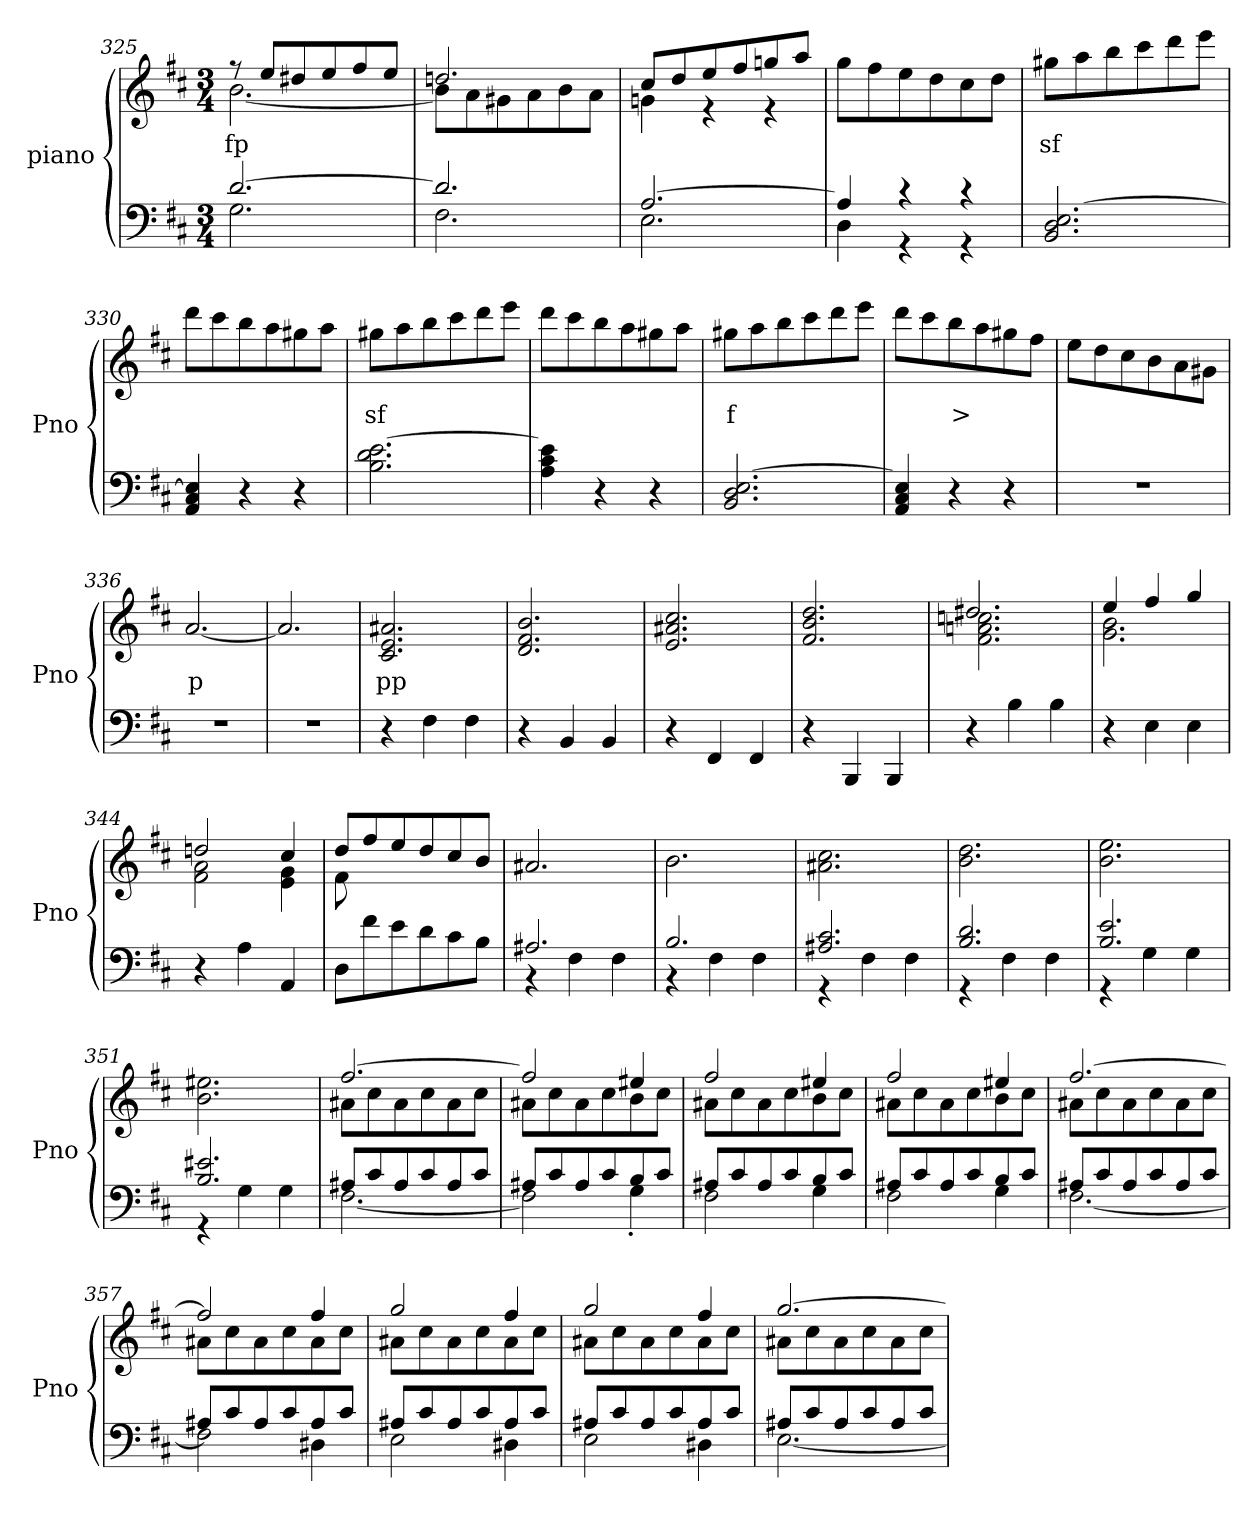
**kern	**kern	**text
*part2	*part1	*part1
*staff2	*staff1	*staff1
*I"piano	*I"piano	*
*I'Pno	*I'Pno	*
*clefF4	*clefG2	*
*k[f#c#]	*k[f#c#]	*
*D:	*D:	*
*M3/4	*M3/4	*
=325	=325	=325
*^	*^	*
!	!	!	!	!LO:LY:b
[2.d/	2.G\	8r	[2.b\	fp
.	.	8ee/L	.	.
.	.	8dd#X/	.	.
.	.	8ee/	.	.
.	.	8ff#/	.	.
.	.	8ee/J	.	.
=326	=326	=326	=326	=326
2.d/]	2.F#\	2.ddn/	8b\L]	.
.	.	.	8a\	.
.	.	.	8g#X\	.
.	.	.	8a\	.
.	.	.	8b\	.
.	.	.	8a\J	.
=327	=327	=327	=327	=327
[2.A/	2.E\	8cc#/L	4gn\	.
.	.	8dd/	.	.
.	.	8ee/	4r	.
.	.	8ff#/	.	.
.	.	8ggn/	4r	.
.	.	8aa/J	.	.
*	*	*v	*v	*
=328	=328	=328	=328
4A/]	4D\	8gg\L	.
.	.	8ff#\	.
4r	4r	8ee\	.
.	.	8dd\	.
4r	4r	8cc#\	.
.	.	8dd\J	.
*v	*v	*	*
!!LO:PB:g=z
=329	=329	=329
!	!	!LO:LY:b
2.BB/ 2.D/ [2.E/	8gg#X\L	sf
.	8aa\	.
.	8bb\	.
.	8ccc#\	.
.	8ddd\	.
.	8eee\J	.
=330	=330	=330
4AA/ 4C#/ 4E/]	8ddd\L	.
.	8ccc#\	.
4r	8bb\	.
.	8aa\	.
4r	8gg#X\	.
.	8aa\J	.
=331	=331	=331
!	!	!LO:LY:b
2.B\ 2.d\ [2.e\	8gg#X\L	sf
.	8aa\	.
.	8bb\	.
.	8ccc#\	.
.	8ddd\	.
.	8eee\J	.
=332	=332	=332
4A\ 4c#\ 4e\]	8ddd\L	.
.	8ccc#\	.
4r	8bb\	.
.	8aa\	.
4r	8gg#X\	.
.	8aa\J	.
=333	=333	=333
!	!	!LO:LY:b
2.BB/ 2.D/ [2.E/	8gg#X\L	f
.	8aa\	.
.	8bb\	.
.	8ccc#\	.
.	8ddd\	.
.	8eee\J	.
=334	=334	=334
4AA/ 4C#/ 4E/]	8ddd\L	.
.	8ccc#\	.
!	!	!LO:LY:b
4r	8bb\	>
.	8aa\	.
4r	8gg#X\	.
.	8ff#\J	.
!!LO:LB:g=z
=335	=335	=335
2.r	8ee\L	.
.	8dd\	.
.	8cc#\	.
.	8b\	.
.	8a\	.
.	8g#X\J	.
=336	=336	=336
!	!	!LO:LY:b
2.r	[2.a/	p
=337	=337	=337
2.r	2.a/]	.
=338	=338	=338
!	!	!LO:LY:b
4r	2.c#/ 2.e/ 2.a#X/	pp
4F#\	.	.
4F#\	.	.
=339	=339	=339
4r	2.d/ 2.f#/ 2.b/	.
4BB/	.	.
4BB/	.	.
=340	=340	=340
4r	2.e/ 2.a#X/ 2.cc#/	.
4FF#/	.	.
4FF#/	.	.
=341	=341	=341
4r	2.f#/ 2.b/ 2.dd/	.
4BBB/	.	.
4BBB/	.	.
=342	=342	=342
*	*^	*
4r	2.dd#X/	2.f#\ 2.an\ 2.ccn\	.
4B\	.	.	.
4B\	.	.	.
!!LO:LB:g=z	!!
=343	=343	=343	=343
4r	4ee/	2.g\ 2.b\	.
4E\	4ff#/	.	.
4E\	4gg/	.	.
=344	=344	=344	=344
4r	2ddn/	2f#\ 2a\	.
4A\	.	.	.
4AA/	4cc#/	4e\ 4g\	.
=345	=345	=345	=345
8D\L	8dd/L	8f#\	.
8f#\	8ff#/	2ryy	.
8e\	8ee/	.	.
8d\	8dd/	.	.
8c#\	8cc#/	.	.
8B\J	8b/J	8ryy	.
*	*v	*v	*
=346	=346	=346
*^	*	*
2.A#X/	4r	2.a#X/	.
.	4F#\	.	.
.	4F#\	.	.
=347	=347	=347	=347
2.B/	4r	2.b\	.
.	4F#\	.	.
.	4F#\	.	.
=348	=348	=348	=348
2.A#X/ 2.c#/	4r	2.a#X\ 2.cc#\	.
.	4F#\	.	.
.	4F#\	.	.
=349	=349	=349	=349
2.B/ 2.d/	4r	2.b\ 2.dd\	.
.	4F#\	.	.
.	4F#\	.	.
=350	=350	=350	=350
2.B/ 2.e/	4r	2.b\ 2.ee\	.
.	4G\	.	.
.	4G\	.	.
!!LO:LB:g=z
=351	=351	=351	=351
2.B/ 2.e#X/	4r	2.b\ 2.ee#X\	.
.	4G\	.	.
.	4G\	.	.
=352	=352	=352	=352
*	*	*^	*
8A#X/L	[2.F#\	[2.ff#/	8a#X\L	.
8c#/	.	.	8cc#\	.
8A#/	.	.	8a#\	.
8c#/	.	.	8cc#\	.
8A#/	.	.	8a#\	.
8c#/J	.	.	8cc#\J	.
=353	=353	=353	=353	=353
8A#X/L	2F#\]	2ff#/]	8a#X\L	.
8c#/	.	.	8cc#\	.
8A#/	.	.	8a#\	.
8c#/	.	.	8cc#\	.
8B/	4G'\	4ee#X/	8b\	.
8c#/J	.	.	8cc#\J	.
=354	=354	=354	=354	=354
8A#X/L	2F#\	2ff#/	8a#X\L	.
8c#/	.	.	8cc#\	.
8A#/	.	.	8a#\	.
8c#/	.	.	8cc#\	.
8B/	4G\	4ee#X/	8b\	.
8c#/J	.	.	8cc#\J	.
=355	=355	=355	=355	=355
8A#X/L	2F#\	2ff#/	8a#X\L	.
8c#/	.	.	8cc#\	.
8A#/	.	.	8a#\	.
8c#/	.	.	8cc#\	.
8B/	4G\	4ee#X/	8b\	.
8c#/J	.	.	8cc#\J	.
=356	=356	=356	=356	=356
8A#X/L	[2.F#\	[2.ff#/	8a#X\L	.
8c#/	.	.	8cc#\	.
8A#/	.	.	8a#\	.
8c#/	.	.	8cc#\	.
8A#/	.	.	8a#\	.
8c#/J	.	.	8cc#\J	.
!!LO:LB:g=z	!!
=357	=357	=357	=357	=357
8A#X/L	2F#\]	2ff#/]	8a#X\L	.
8c#/	.	.	8cc#\	.
8A#/	.	.	8a#\	.
8c#/	.	.	8cc#\	.
8A#/	4D#X\	4ff#/	8a#\	.
8c#/J	.	.	8cc#\J	.
=358	=358	=358	=358	=358
8A#X/L	2E\	2gg/	8a#X\L	.
8c#/	.	.	8cc#\	.
8A#/	.	.	8a#\	.
8c#/	.	.	8cc#\	.
8A#/	4D#X\	4ff#/	8a#\	.
8c#/J	.	.	8cc#\J	.
=359	=359	=359	=359	=359
8A#X/L	2E\	2gg/	8a#X\L	.
8c#/	.	.	8cc#\	.
8A#/	.	.	8a#\	.
8c#/	.	.	8cc#\	.
8A#/	4D#X\	4ff#/	8a#\	.
8c#/J	.	.	8cc#\J	.
=360	=360	=360	=360	=360
8A#X/L	[2.E\	[2.gg/	8a#X\L	.
8c#/	.	.	8cc#\	.
8A#/	.	.	8a#\	.
8c#/	.	.	8cc#\	.
8A#/	.	.	8a#\	.
8c#/J	.	.	8cc#\J	.
*v	*v	*	*	*
*	*v	*v	*
=	=	=
*-	*-	*-
